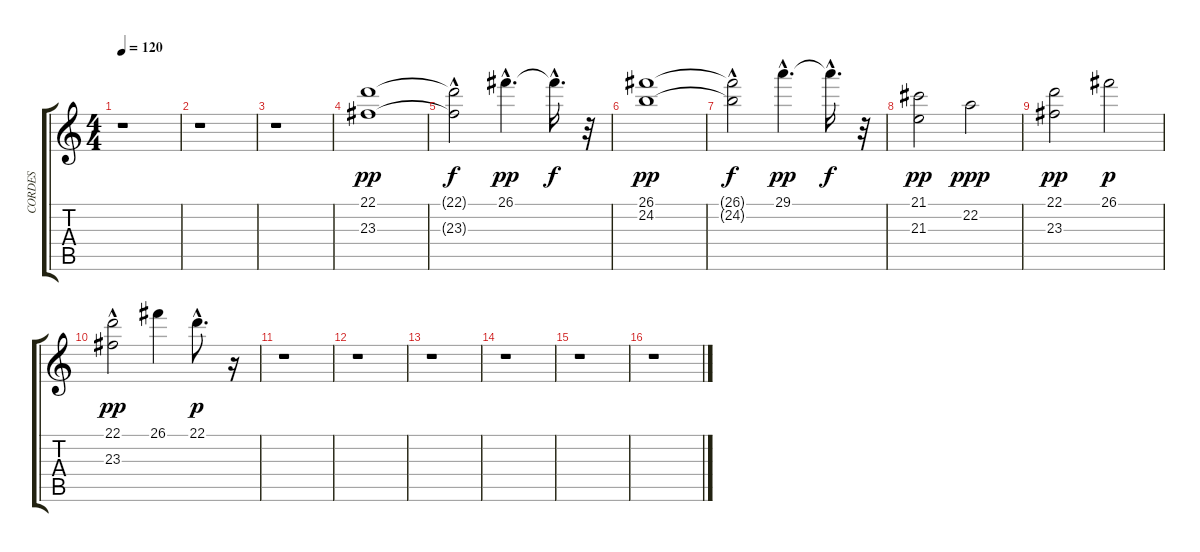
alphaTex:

\track ("CORDES" "CORDES") {instrument stringensemble1}
\staff {score tabs}
\tuning (E4 B3 G3 D3 A2 E2) {hide}
\ts (4 4)
\tempo 120
\clef g2
\ks c
r.1{dy p} |
r.1 |
r.1 |
(22.1 23.3).1{dy pp} |
(22.1{hac t} 23.3{hac t}).2{dy f} 26.1{hac}.4{d dy pp} 26.1{hac t}.16{d dy f} r.32 |
(26.1 24.2).1{dy pp} |
(26.1{hac t} 24.2{hac t}).2{dy f} 29.1{hac}.4{d dy pp} 29.1{hac t}.16{d dy f} r.32 |
(21.1 21.3).2{dy pp} 22.2.2{dy ppp} |
(22.1 23.3).2{dy pp} 26.1.2{dy p} |
(22.1 23.3{hac}).2{dy pp} 26.1.4 22.1{hac}.8{d dy p} r.16 |
r.1 |
r.1 |
r.1 |
r.1 |
r.1 |
r.1
